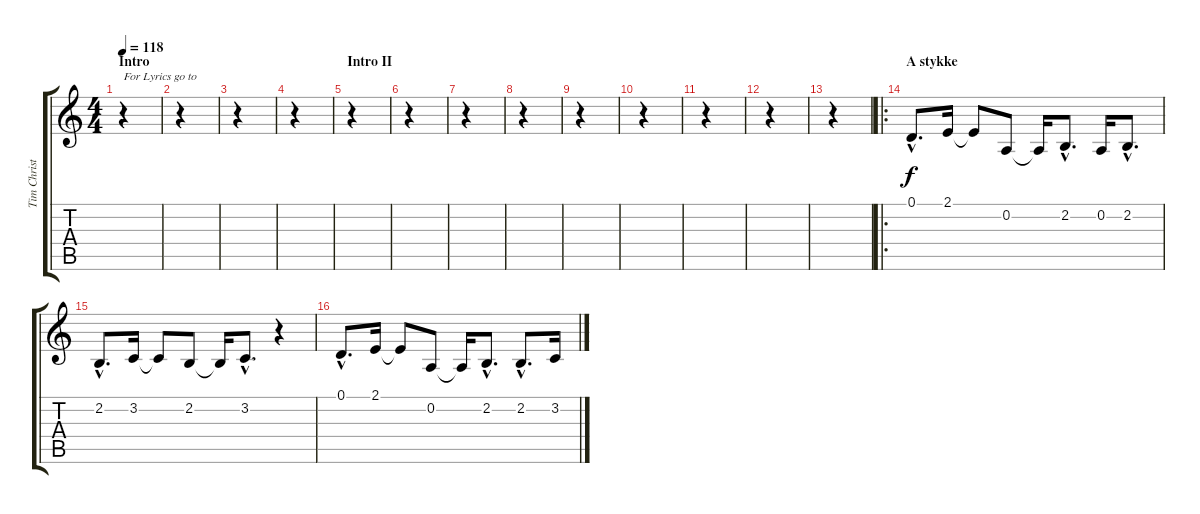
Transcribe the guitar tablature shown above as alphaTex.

\track ("Tim Christensen (Vocal)" "Tim Christ") {instrument oboe}
\staff {score tabs}
\tuning (D4 A3 F3 C3 G2 D2) {hide}
\ts (4 4)
\section ("" "Intro")
\tempo 118
\clef g2
\ks c
r.4{txt "For Lyrics go to" dy f instrument oboe} |
r.4 |
r.4 |
r.4 |
\section ("" "Intro II")
r.4 |
r.4 |
r.4 |
r.4 |
r.4 |
r.4 |
r.4 |
r.4 |
r.4 |
\ro
\section ("" "A stykke")
0.1{hac}.8{d} 2.1.16 2.1{t}.8 0.2.8 0.2{t}.16 2.2{hac}.8{d} 0.2.16 2.2{hac}.8{d} |
2.2{hac}.8{d} 3.2.16 3.2{t}.8 2.2.8 2.2{t}.16 3.2{hac}.8{d} r.4 |
0.1{hac}.8{d} 2.1.16 2.1{t}.8 0.2.8 0.2{t}.16 2.2{hac}.8{d} 2.2{hac}.8{d} 3.2.16
